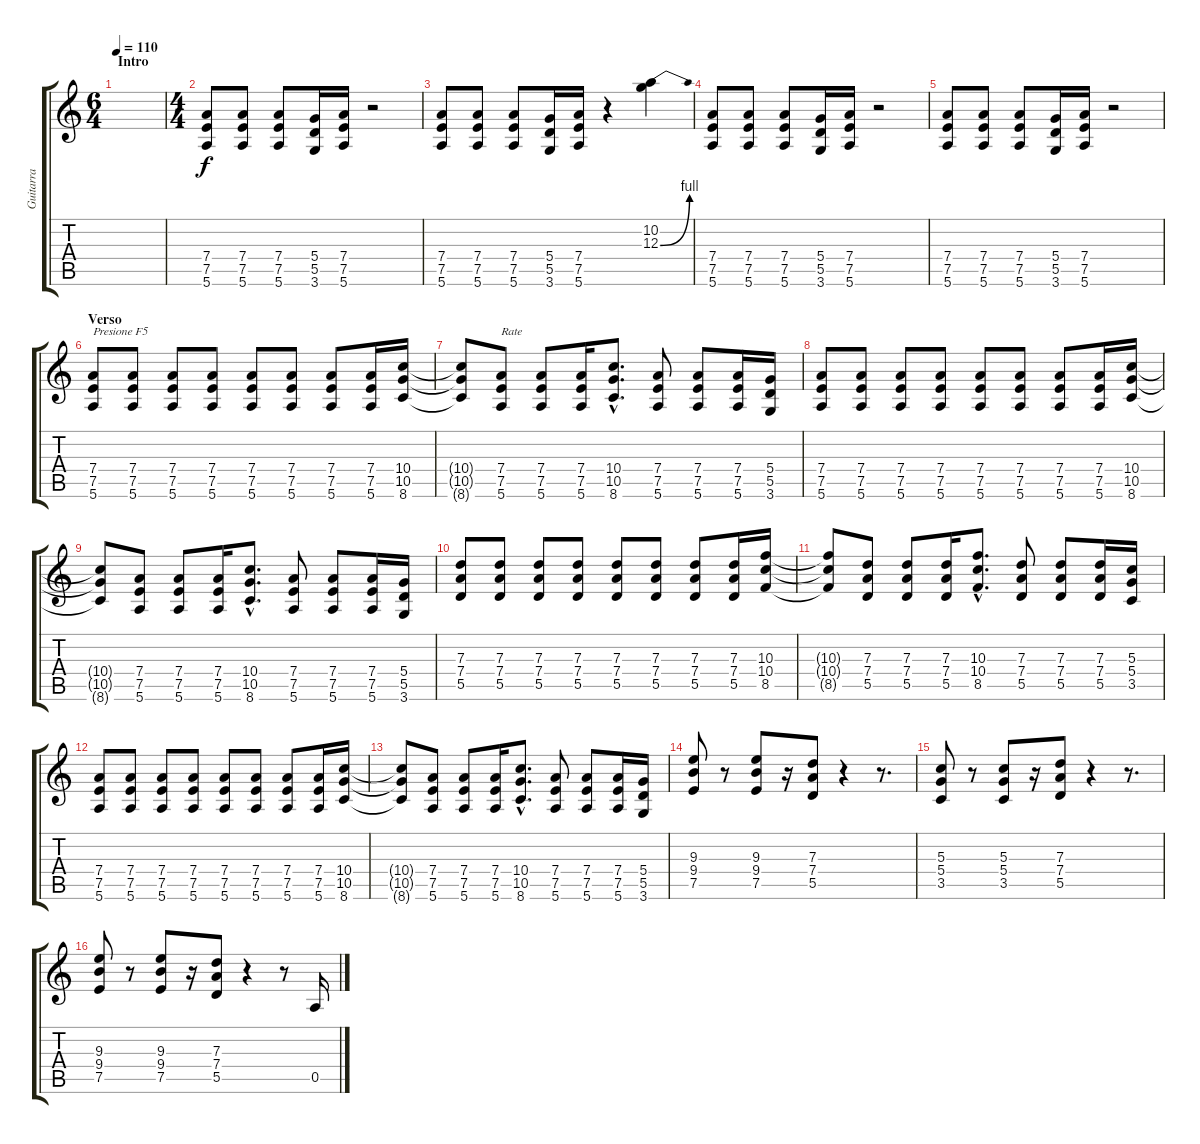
\track ("Guitarra" "Guitarra") {instrument distortionguitar}
\staff {score tabs}
\tuning (E4 B3 G3 D3 A2 E2) {hide}
\ts (6 4)
\section ("" "Intro")
\tempo 110
\clef g2
\ks c
|
\ts (4 4)
(7.4 7.5 5.6).8 (7.4 7.5 5.6).8 (7.4 7.5 5.6).8 (5.4 5.5 3.6).16 (7.4 7.5 5.6).16 r.2 |
(7.4 7.5 5.6).8 (7.4 7.5 5.6).8 (7.4 7.5 5.6).8 (5.4 5.5 3.6).16 (7.4 7.5 5.6).16 r.4 (10.2 12.3{be (bend 0 0 60 4)}).4 |
(7.4 7.5 5.6).8 (7.4 7.5 5.6).8 (7.4 7.5 5.6).8 (5.4 5.5 3.6).16 (7.4 7.5 5.6).16 r.2 |
(7.4 7.5 5.6).8 (7.4 7.5 5.6).8 (7.4 7.5 5.6).8 (5.4 5.5 3.6).16 (7.4 7.5 5.6).16 r.2 |
\section ("" "Verso")
(7.4 7.5 5.6).8{txt "Presione F5"} (7.4 7.5 5.6).8 (7.4 7.5 5.6).8 (7.4 7.5 5.6).8 (7.4 7.5 5.6).8 (7.4 7.5 5.6).8 (7.4 7.5 5.6).8 (7.4 7.5 5.6).16 (10.4 10.5 8.6).16 |
(10.4{t} 10.5{t} 8.6{t}).8 (7.4 7.5 5.6).8{txt "Rate"} (7.4 7.5 5.6).8 (7.4 7.5 5.6).16 (10.4{hac} 10.5{hac} 8.6{hac}).8{d} (7.4 7.5 5.6).8 (7.4 7.5 5.6).8 (7.4 7.5 5.6).16 (5.4 5.5 3.6).16 |
(7.4 7.5 5.6).8 (7.4 7.5 5.6).8 (7.4 7.5 5.6).8 (7.4 7.5 5.6).8 (7.4 7.5 5.6).8 (7.4 7.5 5.6).8 (7.4 7.5 5.6).8 (7.4 7.5 5.6).16 (10.4 10.5 8.6).16 |
(10.4{t} 10.5{t} 8.6{t}).8 (7.4 7.5 5.6).8 (7.4 7.5 5.6).8 (7.4 7.5 5.6).16 (10.4{hac} 10.5{hac} 8.6{hac}).8{d} (7.4 7.5 5.6).8 (7.4 7.5 5.6).8 (7.4 7.5 5.6).16 (5.4 5.5 3.6).16 |
(7.3 7.4 5.5).8 (7.3 7.4 5.5).8 (7.3 7.4 5.5).8 (7.3 7.4 5.5).8 (7.3 7.4 5.5).8 (7.3 7.4 5.5).8 (7.3 7.4 5.5).8 (7.3 7.4 5.5).16 (10.3 10.4 8.5).16 |
(10.3{t} 10.4{t} 8.5{t}).8 (7.3 7.4 5.5).8 (7.3 7.4 5.5).8 (7.3 7.4 5.5).16 (10.3{hac} 10.4{hac} 8.5{hac}).8{d} (7.3 7.4 5.5).8 (7.3 7.4 5.5).8 (7.3 7.4 5.5).16 (5.3 5.4 3.5).16 |
(7.4 7.5 5.6).8 (7.4 7.5 5.6).8 (7.4 7.5 5.6).8 (7.4 7.5 5.6).8 (7.4 7.5 5.6).8 (7.4 7.5 5.6).8 (7.4 7.5 5.6).8 (7.4 7.5 5.6).16 (10.4 10.5 8.6).16 |
(10.4{t} 10.5{t} 8.6{t}).8 (7.4 7.5 5.6).8 (7.4 7.5 5.6).8 (7.4 7.5 5.6).16 (10.4{hac} 10.5{hac} 8.6{hac}).8{d} (7.4 7.5 5.6).8 (7.4 7.5 5.6).8 (7.4 7.5 5.6).16 (5.4 5.5 3.6).16 |
(9.3 9.4 7.5).8 r.8 (9.3 9.4 7.5).8 r.16 (7.3 7.4 5.5).8 r.4 r.8{d} |
(5.3 5.4 3.5).8 r.8 (5.3 5.4 3.5).8 r.16 (7.3 7.4 5.5).8 r.4 r.8{d} |
(9.3 9.4 7.5).8 r.8 (9.3 9.4 7.5).8 r.16 (7.3 7.4 5.5).8 r.4 r.8 0.5.16
